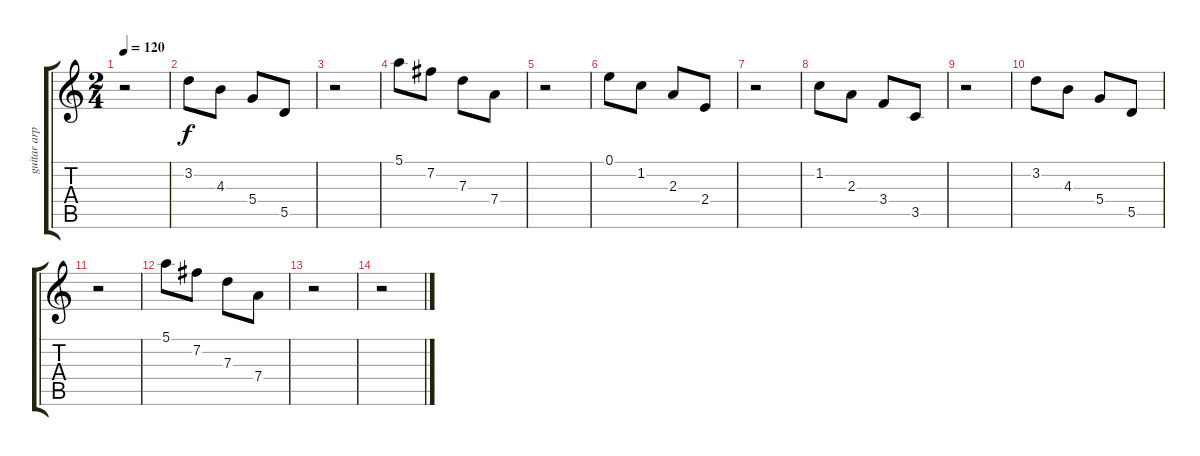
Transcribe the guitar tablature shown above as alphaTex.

\track ("guitar arpegio  left" "guitar arp") {instrument acousticguitarnylon}
\staff {score tabs}
\tuning (E4 B3 G3 D3 A2 E2) {hide}
\ts (2 4)
\tempo 120
\clef g2
\ks c
r.2{dy f} |
3.2.8 4.3.8 5.4.8 5.5.8 |
r.2 |
5.1.8 7.2.8 7.3.8 7.4.8 |
r.2 |
0.1.8 1.2.8 2.3.8 2.4.8 |
r.2 |
1.2.8 2.3.8 3.4.8 3.5.8 |
r.2 |
3.2.8 4.3.8 5.4.8 5.5.8 |
r.2 |
5.1.8 7.2.8 7.3.8 7.4.8 |
r.2 |
r.2
